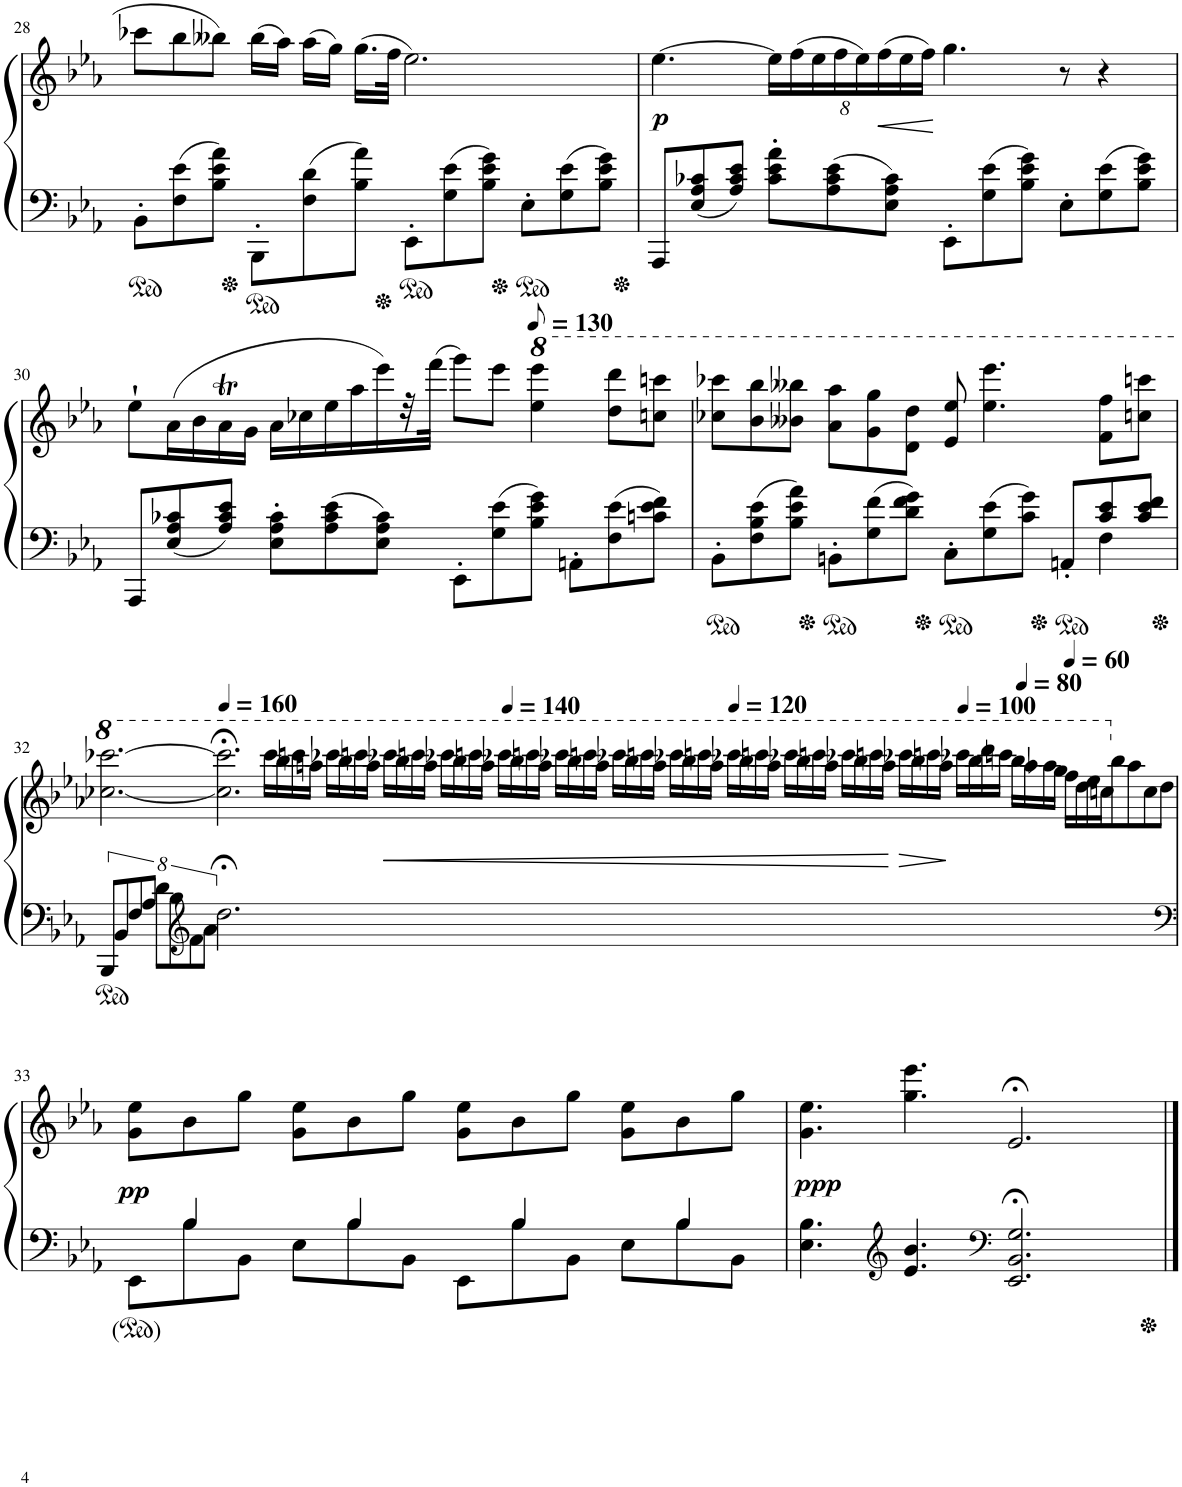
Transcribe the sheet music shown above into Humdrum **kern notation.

**kern	**kern	**dynam
*part1	*part1	*part1
*staff2	*staff1	*staff1/2
*I"Piano	*	*
*I'Pno.	*	*
!!LO:PB:g=z
*clefF4	*clefG2	*
*k[b-e-a-]	*k[b-e-a-]	*
*M12/8	*M12/8	*
=28	=28	=28
8BB-'\L	8ccc-X\L	.
8F\ 8e-\	8bb-\	.
8B-\ 8e-\ 8a-\J	8bb--X\J	.
8BBB-'\L	(16bb--\LL	.
.	16aa-\JJ)	.
8F\ 8d\	(16aa-\LL	.
.	16gg\JJ)	.
8B-\ 8a-\J	(16.gg\LL	.
.	32ff\JJk	.
8EE-'\L	2.ee-\)	.
8G\ 8e-\	.	.
8B-\ 8e-\ 8g\J	.	.
8E-'\L	.	.
8G\ 8e-\	.	.
8B-\ 8e-\ 8g\J	.	.
=29	=29	=29
!	!	!LO:DY:b
8AAA-/L	[4.ee-\	p
8E-/ 8A-/ 8c-X/	.	.
8A-/ 8c-/ 8e-/J	.	.
*	*Xbrackettup	*
8c-\' 8e-\' 8a-\'L	64%3ee-\LL]	.
.	(64%3ff\	.
.	64%3ee-\	.
8A-\ 8c-\ 8e-\	.	.
.	64%3ff\	.
.	64%3ee-\)	.
!	!	!LO:HP:b
.	(64%3ff\	<
8E-\ 8A-\ 8c-\J	.	.
.	64%3ee-\	.
.	64%3ff\JJ)	.
8EE-'\L	4.gg\	[
8G\ 8e-\	.	.
8B-\ 8e-\ 8g\J	.	.
8E-'\L	8r	.
8G\ 8e-\	4r	.
8B-\ 8e-\ 8g\J	.	.
!!LO:LB:g=z
=30	=30	=30
8AAA-/L	8ee-`\L	.
8E-/ 8A-/ 8c-X/	(16a-\L	.
.	16b-\	.
8A-/ 8c-/ 8e-/J	16a-T\	.
.	16g\JJ	.
8E-\' 8A-\' 8c-\'L	16a-\LL	.
.	16cc-X\	.
8A-\ 8c-\ 8e-\	16ee-\	.
.	16aa-\	.
8E-\ 8A-\ 8c-\J	16eee-\)	.
.	32r	.
.	(32fff\JJJ	.
8EE-'\L	8ggg\L)	.
8G\ 8e-\	8eee-\J	.
*	*8va	*
*	*MM65	*
8B-\ 8e-\ 8g\J	4eee-\ 4eeee-\	.
8AAn'\L	.	.
8F\ 8e-\	8ddd\ 8dddd\L	.
8cn\ 8e-\ 8f\J	8cccn\ 8ccccn\J	.
=31	=31	=31
*^	*	*
8BB-'\L	4ryy	8ccc-X\ 8cccc-X\L	.
8F\ 8B-\ 8e-\	.	8bb-\ 8bbb-\	.
*v	*v	*	*
8B-\ 8e-\ 8a-\J	8bb--X\ 8bbb--X\J	.
8BBn'\L	8aa-\ 8aaa-\L	.
8G\ 8f\	8gg\ 8ggg\	.
8d\ 8f\ 8g\J	8dd\ 8ddd\J	.
8C'\L	8ee-/ 8eee-/	.
8G\ 8e-\	4.eee-\ 4.eeee-\	.
8c\ 8g\J	.	.
8AAn'/L	.	.
*^	*	*
8c/ 8e-/	4F\	8ff\ 8fff\L	.
8c/ 8e-/ 8f/J	.	8cccn\ 8ccccn\J	.
*v	*v	*	*
!!LO:LB:g=z
=32	=32	=32
32%3BBB-/L	[2.ccc-X\ [2.cccc-X\	.
32%3BB-/	.	.
32%3F/	.	.
32%3A-/J	.	.
32%3d\L	.	.
32%3B-\	.	.
*clefG2	*	*
32%3f\	.	.
32%3a-\J	.	.
*	*MM160	*
2.dd;<\	2.ccc-\];< 2.cccc-\];<	.
4ryy	16cccc-\LL	.
.	16bbb-\	.
.	16ccccn\	.
.	16aaan\JJ	.
00ryy	16cccc-X\LL	.
.	16bbb-\	.
.	16ccccn\	.
.	16aaa\JJ	.
!	!	!LO:HP:b
.	16cccc-X\LL	<
.	16bbb-\	.
.	16ccccn\	.
.	16aaa\JJ	.
.	16cccc-X\LL	.
.	16bbb-\	.
.	16ccccn\	.
.	16aaa\JJ	.
*	*MM140	*
.	16cccc-X\LL	.
.	16bbb-\	.
.	16ccccn\	.
.	16aaa\JJ	.
.	16cccc-X\LL	.
.	16bbb-\	.
.	16ccccn\	.
.	16aaa\JJ	.
.	16cccc-X\LL	.
.	16bbb-\	.
.	16ccccn\	.
.	16aaa\JJ	.
.	16cccc-X\LL	.
.	16bbb-\	.
.	16ccccn\	.
.	16aaa\JJ	.
*	*MM120	*
.	16cccc-X\LL	.
.	16bbb-\	.
.	16ccccn\	.
.	16aaa\JJ	.
.	16cccc-X\LL	.
.	16bbb-\	.
.	16ccccn\	.
.	16aaa\JJ	.
.	16cccc-X\LL	.
.	16bbb-\	.
.	16ccccn\	.
.	16aaa\JJ	.
!	!	!LO:HP:n=1:b
.	16cccc-X\LL	[ >
.	16bbb-\	.
.	16ccccn\	.
.	16aaa\JJ	.
*	*MM100	*
.	16cccc-X\LL	]
.	16bbb-\	.
.	16dddd\	.
.	16ccccn\JJ	.
*	*MM80	*
.	16bbb-\LL	.
.	16aaa\	.
.	16aaa-X\	.
.	16ggg\JJ	.
*	*MM60	*
.	16fff\LL	.
.	16ddd\	.
.	16eee-\	.
.	16cccn\J	.
*	*X8va	*
.	8bb-\	.
.	8aa-\	.
.	8cc\	.
.	8dd\J	.
!!LO:LB:g=z
=33	=33	=33
*clefF4	*	*
*^	*	*
!	!	!	!LO:DY:b
8ryy	8EE-\L	8g\ 8ee-\L	pp
4B-/	8B-\	8b-\	.
.	8BB-\J	8gg\J	.
8ryy	8E-\L	8g\ 8ee-\L	.
4B-/	8B-\	8b-\	.
.	8BB-\J	8gg\J	.
8ryy	8EE-\L	8g\ 8ee-\L	.
4B-/	8B-\	8b-\	.
.	8BB-\J	8gg\J	.
8ryy	8E-\L	8g\ 8ee-\L	.
4B-/	8B-\	8b-\	.
.	8BB-\J	8gg\J	.
=34	=34	=34	=34
!	!	!	!LO:DY:b
*v	*v	*	*
4.E-\ 4.B-\	4.g\ 4.ee-\	ppp
*clefG2	*	*
4.e-/ 4.b-/	4.gg\ 4.eee-\	.
*clefF4	*	*
2.EE-/;< 2.BB-/;< 2.G/;<	2.e-;</	.
==	==	==
*-	*-	*-
